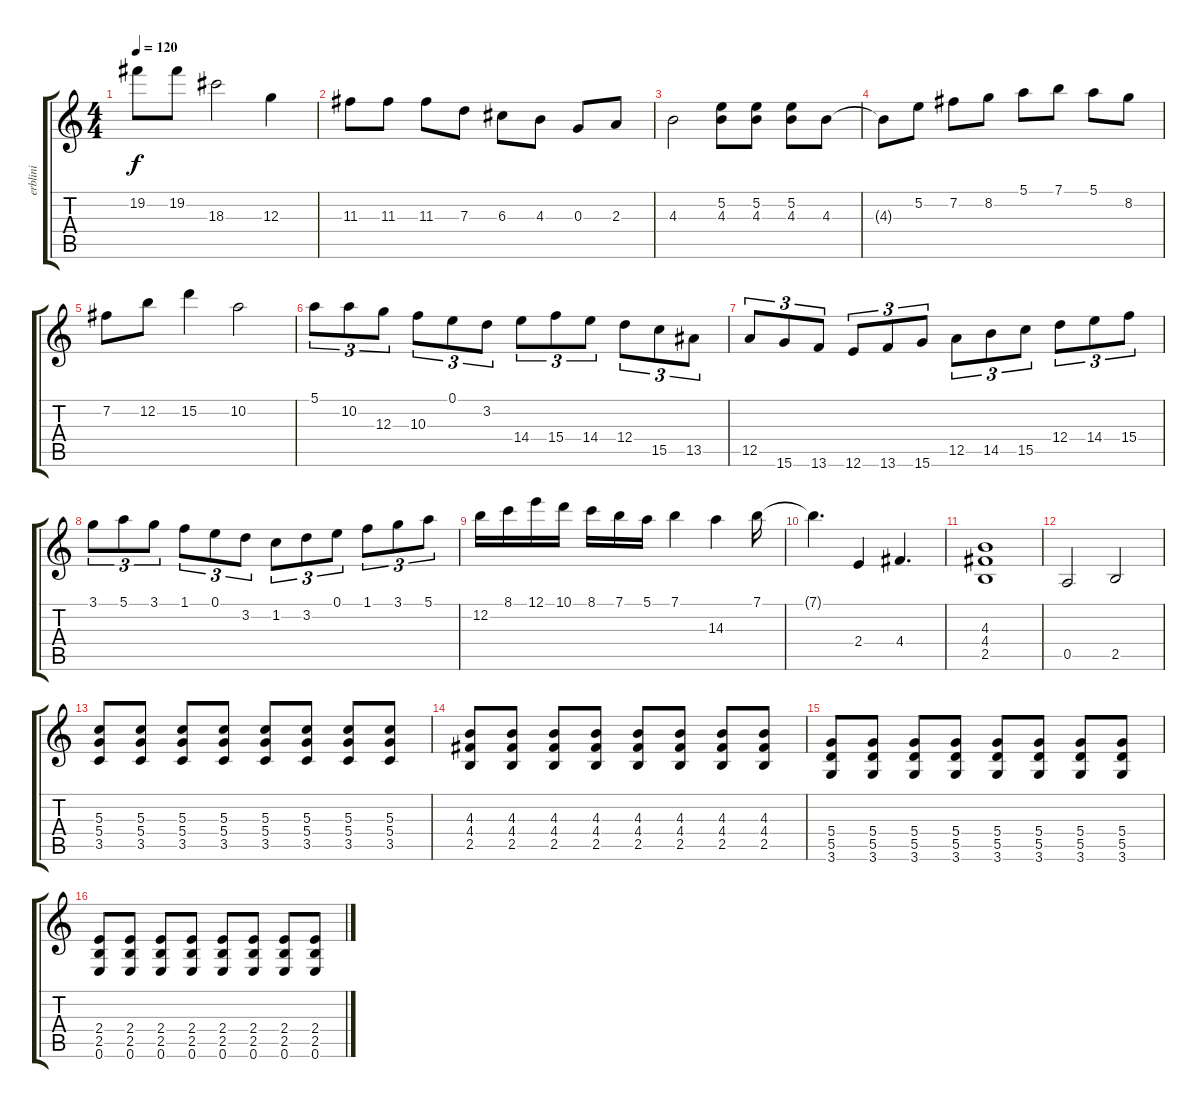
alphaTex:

\track ("erblini" "erblini") {instrument distortionguitar}
\staff {score tabs}
\tuning (E4 B3 G3 D3 A2 E2) {hide}
\ts (4 4)
\tempo 120
\clef g2
\ks c
19.2.8{dy f} 19.2.8 18.3.2 12.3.4 |
11.3.8 11.3.8 11.3.8 7.3.8 6.3.8 4.3.8 0.3.8 2.3.8 |
4.3.2 (5.2 4.3).8 (5.2 4.3).8 (5.2 4.3).8 4.3.8 |
4.3{t}.8 5.2.8 7.2.8 8.2.8 5.1.8 7.1.8 5.1.8 8.2.8 |
7.2.8 12.2.8 15.2.4 10.2.2 |
5.1.8{tu (3 2)} 10.2.8{tu (3 2)} 12.3.8{tu (3 2)} 10.3.8{tu (3 2)} 0.1.8{tu (3 2)} 3.2.8{tu (3 2)} 14.4.8{tu (3 2)} 15.4.8{tu (3 2)} 14.4.8{tu (3 2)} 12.4.8{tu (3 2)} 15.5.8{tu (3 2)} 13.5.8{tu (3 2)} |
12.5.8{tu (3 2)} 15.6.8{tu (3 2)} 13.6.8{tu (3 2)} 12.6.8{tu (3 2)} 13.6.8{tu (3 2)} 15.6.8{tu (3 2)} 12.5.8{tu (3 2)} 14.5.8{tu (3 2)} 15.5.8{tu (3 2)} 12.4.8{tu (3 2)} 14.4.8{tu (3 2)} 15.4.8{tu (3 2)} |
3.1.8{tu (3 2)} 5.1.8{tu (3 2)} 3.1.8{tu (3 2)} 1.1.8{tu (3 2)} 0.1.8{tu (3 2)} 3.2.8{tu (3 2)} 1.2.8{tu (3 2)} 3.2.8{tu (3 2)} 0.1.8{tu (3 2)} 1.1.8{tu (3 2)} 3.1.8{tu (3 2)} 5.1.8{tu (3 2)} |
12.2.16 8.1.16 12.1.16 10.1.16 8.1.16 7.1.16 5.1.16 7.1.4 14.3.4 7.1.16 |
7.1{t}.4{d} 2.4.4 4.4.4{d} |
(4.3 4.4 2.5).1 |
0.5.2 2.5.2 |
(5.3 5.4 3.5).8 (5.3 5.4 3.5).8 (5.3 5.4 3.5).8 (5.3 5.4 3.5).8 (5.3 5.4 3.5).8 (5.3 5.4 3.5).8 (5.3 5.4 3.5).8 (5.3 5.4 3.5).8 |
(4.3 4.4 2.5).8 (4.3 4.4 2.5).8 (4.3 4.4 2.5).8 (4.3 4.4 2.5).8 (4.3 4.4 2.5).8 (4.3 4.4 2.5).8 (4.3 4.4 2.5).8 (4.3 4.4 2.5).8 |
(5.4 5.5 3.6).8 (5.4 5.5 3.6).8 (5.4 5.5 3.6).8 (5.4 5.5 3.6).8 (5.4 5.5 3.6).8 (5.4 5.5 3.6).8 (5.4 5.5 3.6).8 (5.4 5.5 3.6).8 |
(2.4 2.5 0.6).8 (2.4 2.5 0.6).8 (2.4 2.5 0.6).8 (2.4 2.5 0.6).8 (2.4 2.5 0.6).8 (2.4 2.5 0.6).8 (2.4 2.5 0.6).8 (2.4 2.5 0.6).8
